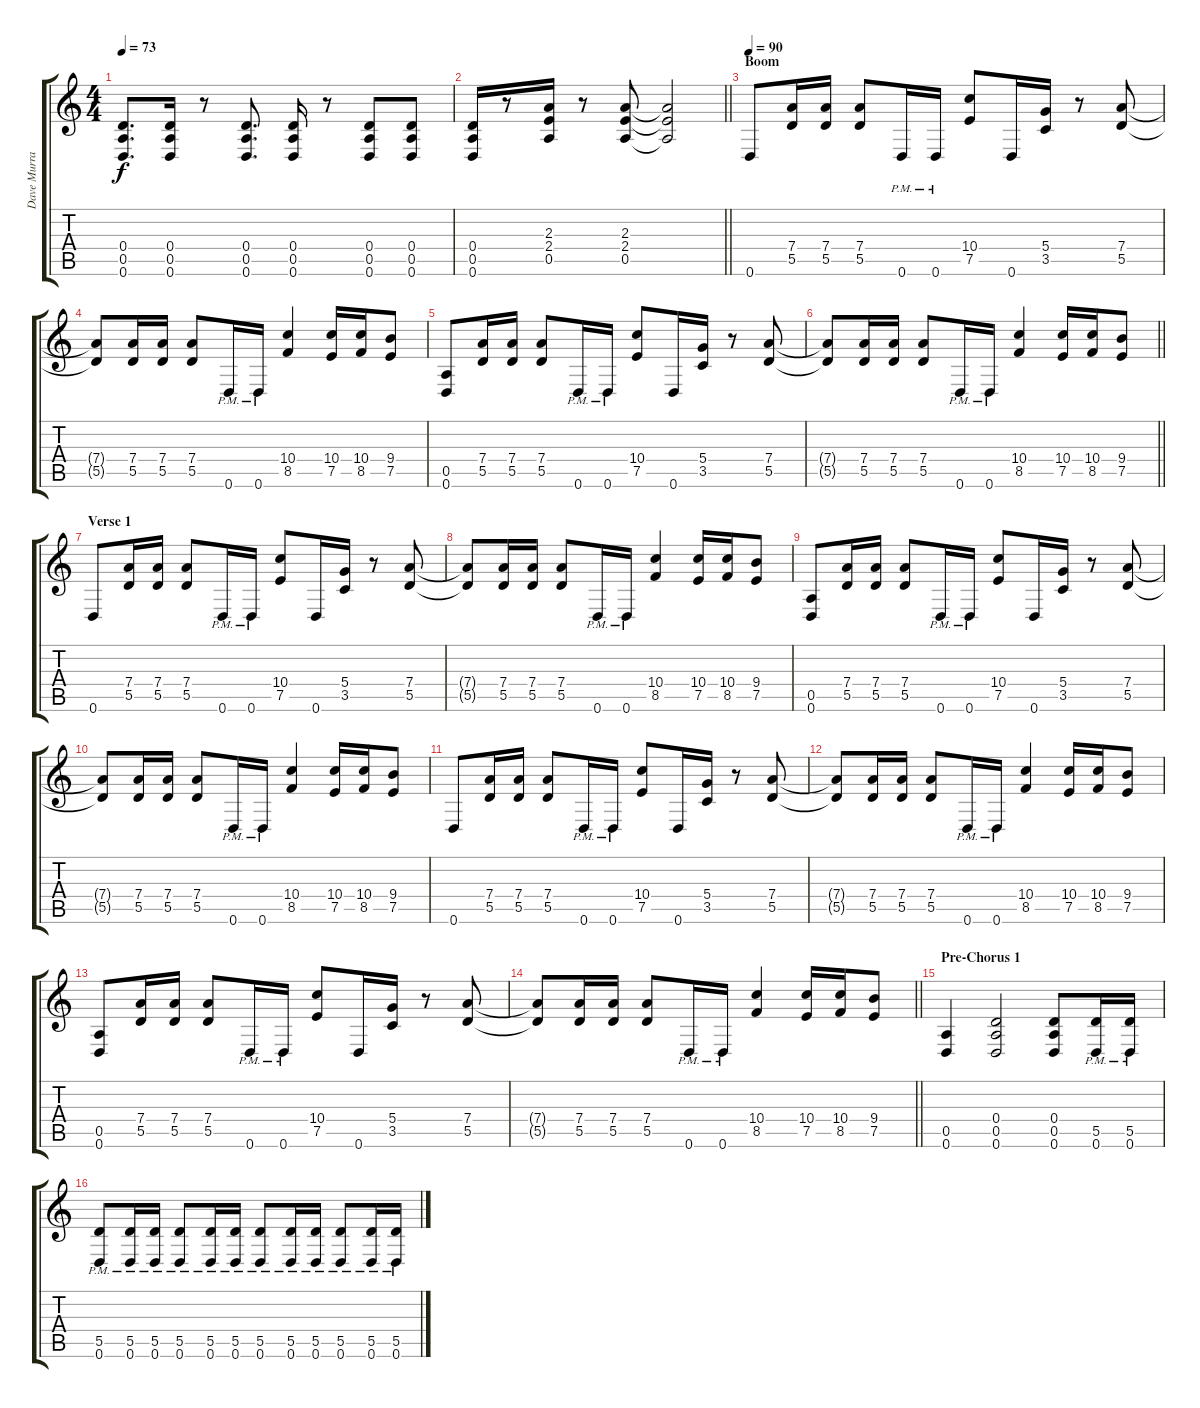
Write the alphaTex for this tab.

\track ("Dave Murray" "Dave Murra") {instrument overdrivenguitar}
\staff {score tabs}
\tuning (E4 B3 G3 D3 A2 D2) {hide}
\ts (4 4)
\tempo 73
\clef g2
\ks c
(0.4 0.5 0.6).8{d dy f} (0.4 0.5 0.6).16 r.8 (0.4 0.5 0.6).8{d} (0.4 0.5 0.6).16 r.8 (0.4 0.5 0.6).8 (0.4 0.5 0.6).8 |
\barLineRight lightlight
(0.4 0.5 0.6).16 r.8 (2.3 2.4 0.5).16 r.8 (2.3 2.4 0.5).8 (2.3{t} 2.4{t} 0.5{t}).2 |
\section ("" "Boom")
\tempo 90
0.6.8 (7.4 5.5).16 (7.4 5.5).16 (7.4 5.5).8 0.6{pm}.16 0.6{pm}.16 (10.4 7.5).8 0.6.16 (5.4 3.5).16 r.8 (7.4 5.5).8 |
(7.4{t} 5.5{t}).8 (7.4 5.5).16 (7.4 5.5).16 (7.4 5.5).8 0.6{pm}.16 0.6{pm}.16 (10.4 8.5).4 (10.4 7.5).16 (10.4 8.5).16 (9.4 7.5).8 |
(0.5 0.6).8 (7.4 5.5).16 (7.4 5.5).16 (7.4 5.5).8 0.6{pm}.16 0.6{pm}.16 (10.4 7.5).8 0.6.16 (5.4 3.5).16 r.8 (7.4 5.5).8 |
\barLineRight lightlight
(7.4{t} 5.5{t}).8 (7.4 5.5).16 (7.4 5.5).16 (7.4 5.5).8 0.6{pm}.16 0.6{pm}.16 (10.4 8.5).4 (10.4 7.5).16 (10.4 8.5).16 (9.4 7.5).8 |
\section ("" "Verse 1")
0.6.8 (7.4 5.5).16 (7.4 5.5).16 (7.4 5.5).8 0.6{pm}.16 0.6{pm}.16 (10.4 7.5).8 0.6.16 (5.4 3.5).16 r.8 (7.4 5.5).8 |
(7.4{t} 5.5{t}).8 (7.4 5.5).16 (7.4 5.5).16 (7.4 5.5).8 0.6{pm}.16 0.6{pm}.16 (10.4 8.5).4 (10.4 7.5).16 (10.4 8.5).16 (9.4 7.5).8 |
(0.5 0.6).8 (7.4 5.5).16 (7.4 5.5).16 (7.4 5.5).8 0.6{pm}.16 0.6{pm}.16 (10.4 7.5).8 0.6.16 (5.4 3.5).16 r.8 (7.4 5.5).8 |
(7.4{t} 5.5{t}).8 (7.4 5.5).16 (7.4 5.5).16 (7.4 5.5).8 0.6{pm}.16 0.6{pm}.16 (10.4 8.5).4 (10.4 7.5).16 (10.4 8.5).16 (9.4 7.5).8 |
0.6.8 (7.4 5.5).16 (7.4 5.5).16 (7.4 5.5).8 0.6{pm}.16 0.6{pm}.16 (10.4 7.5).8 0.6.16 (5.4 3.5).16 r.8 (7.4 5.5).8 |
(7.4{t} 5.5{t}).8 (7.4 5.5).16 (7.4 5.5).16 (7.4 5.5).8 0.6{pm}.16 0.6{pm}.16 (10.4 8.5).4 (10.4 7.5).16 (10.4 8.5).16 (9.4 7.5).8 |
(0.5 0.6).8 (7.4 5.5).16 (7.4 5.5).16 (7.4 5.5).8 0.6{pm}.16 0.6{pm}.16 (10.4 7.5).8 0.6.16 (5.4 3.5).16 r.8 (7.4 5.5).8 |
\barLineRight lightlight
(7.4{t} 5.5{t}).8 (7.4 5.5).16 (7.4 5.5).16 (7.4 5.5).8 0.6{pm}.16 0.6{pm}.16 (10.4 8.5).4 (10.4 7.5).16 (10.4 8.5).16 (9.4 7.5).8 |
\section ("" "Pre-Chorus 1")
(0.5 0.6).4 (0.4 0.5 0.6).2 (0.4 0.5 0.6).8 (5.5{pm} 0.6{pm}).16 (5.5{pm} 0.6{pm}).16 |
(5.5{pm} 0.6{pm}).8 (5.5{pm} 0.6{pm}).16 (5.5{pm} 0.6{pm}).16 (5.5{pm} 0.6{pm}).8 (5.5{pm} 0.6{pm}).16 (5.5{pm} 0.6{pm}).16 (5.5{pm} 0.6{pm}).8 (5.5{pm} 0.6{pm}).16 (5.5{pm} 0.6{pm}).16 (5.5{pm} 0.6{pm}).8 (5.5{pm} 0.6{pm}).16 (5.5{pm} 0.6{pm}).16
